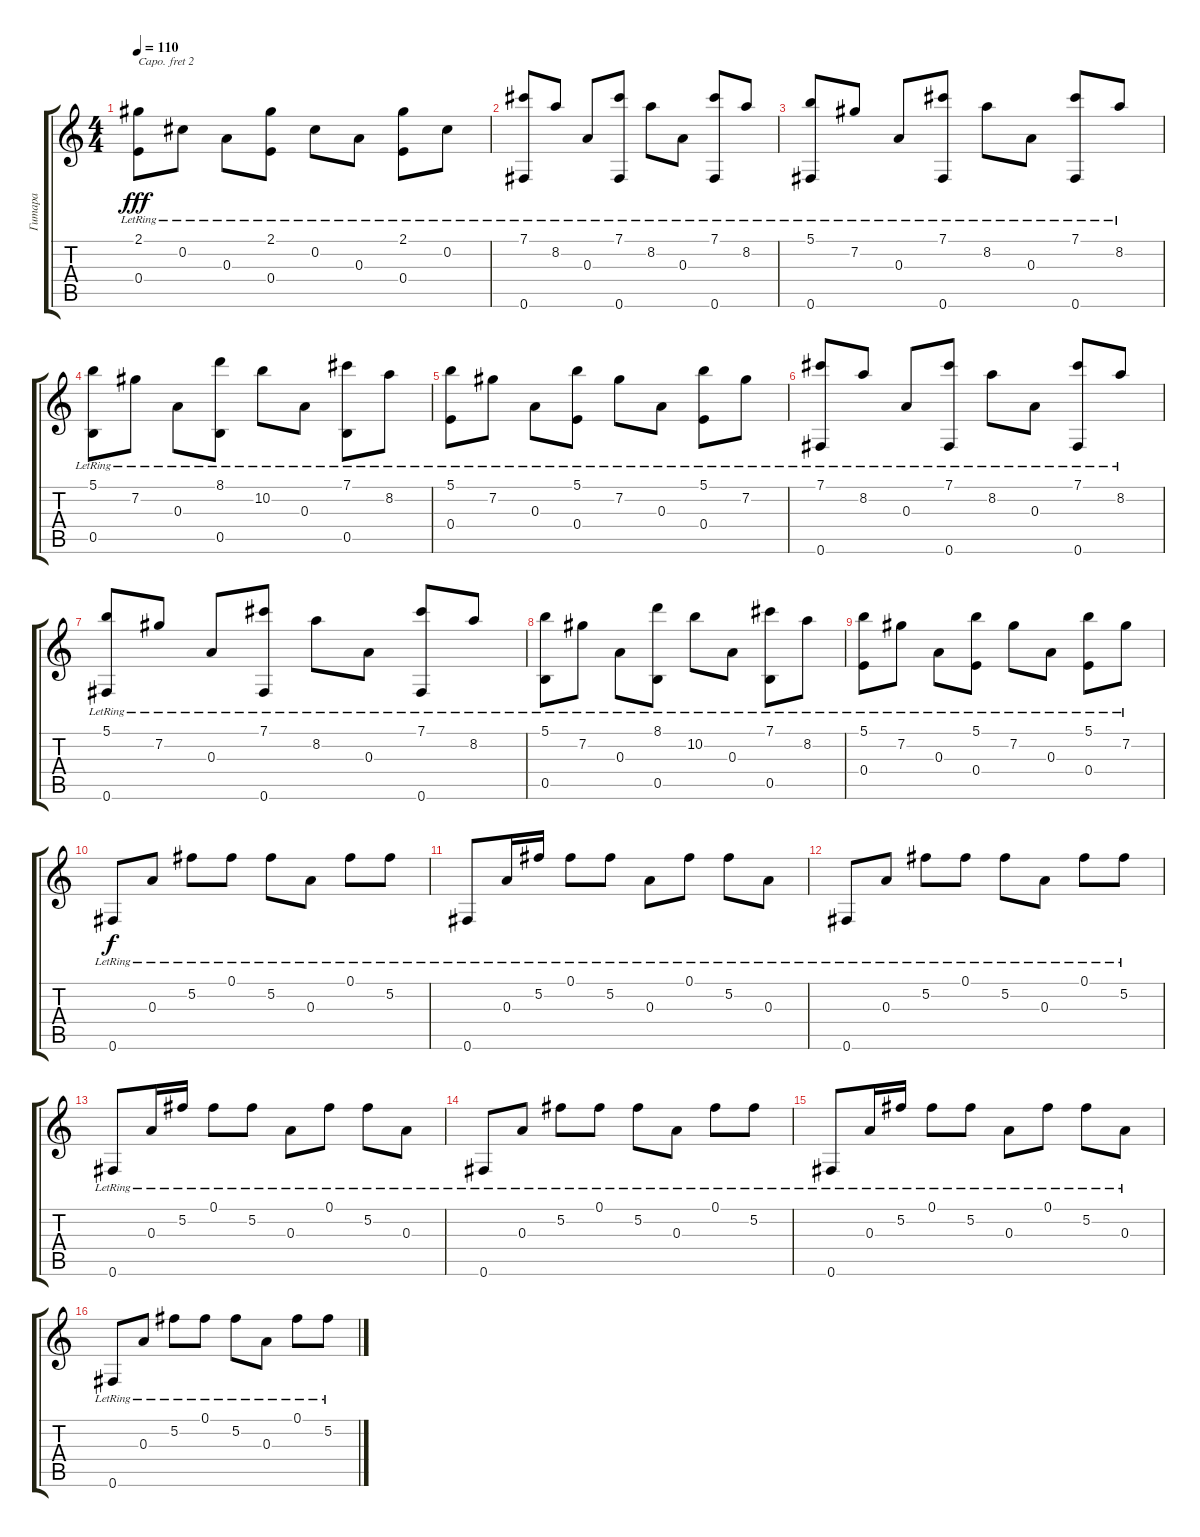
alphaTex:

\track ("Гитара" "Гитара") {instrument acousticguitarsteel}
\staff {score tabs}
\capo 2
\tuning (E4 B3 G3 D3 A2 E2) {hide}
\ts (4 4)
\tempo 110
\clef g2
\ks c
(2.1{lr} 0.4{lr}).8{dy fff} 0.2{lr}.8 0.3{lr}.8 (2.1{lr} 0.4{lr}).8 0.2{lr}.8 0.3{lr}.8 (2.1{lr} 0.4{lr}).8 0.2{lr}.8 |
(7.1{lr} 0.6{lr}).8 8.2{lr}.8 0.3{lr}.8 (7.1{lr} 0.6{lr}).8 8.2{lr}.8 0.3{lr}.8 (7.1{lr} 0.6{lr}).8 8.2{lr}.8 |
(5.1{lr} 0.6{lr}).8 7.2{lr}.8 0.3{lr}.8 (7.1{lr} 0.6{lr}).8 8.2{lr}.8 0.3{lr}.8 (7.1{lr} 0.6{lr}).8 8.2{lr}.8 |
(5.1{lr} 0.5{lr}).8 7.2{lr}.8 0.3{lr}.8 (8.1{lr} 0.5{lr}).8 10.2{lr}.8 0.3{lr}.8 (7.1{lr} 0.5{lr}).8 8.2{lr}.8 |
(5.1{lr} 0.4{lr}).8 7.2{lr}.8 0.3{lr}.8 (5.1{lr} 0.4{lr}).8 7.2{lr}.8 0.3{lr}.8 (5.1{lr} 0.4{lr}).8 7.2{lr}.8 |
(7.1{lr} 0.6{lr}).8 8.2{lr}.8 0.3{lr}.8 (7.1{lr} 0.6{lr}).8 8.2{lr}.8 0.3{lr}.8 (7.1{lr} 0.6{lr}).8 8.2{lr}.8 |
(5.1{lr} 0.6{lr}).8 7.2{lr}.8 0.3{lr}.8 (7.1{lr} 0.6{lr}).8 8.2{lr}.8 0.3{lr}.8 (7.1{lr} 0.6{lr}).8 8.2{lr}.8 |
(5.1{lr} 0.5{lr}).8 7.2{lr}.8 0.3{lr}.8 (8.1{lr} 0.5{lr}).8 10.2{lr}.8 0.3{lr}.8 (7.1{lr} 0.5{lr}).8 8.2{lr}.8 |
(5.1{lr} 0.4{lr}).8 7.2{lr}.8 0.3{lr}.8 (5.1{lr} 0.4{lr}).8 7.2{lr}.8 0.3{lr}.8 (5.1{lr} 0.4{lr}).8 7.2{lr}.8 |
0.6{lr}.8{dy f} 0.3{lr}.8 5.2{lr}.8 0.1{lr}.8 5.2{lr}.8 0.3{lr}.8 0.1{lr}.8 5.2{lr}.8 |
0.6{lr}.8 0.3{lr}.16 5.2{lr}.16 0.1{lr}.8 5.2{lr}.8 0.3{lr}.8 0.1{lr}.8 5.2{lr}.8 0.3{lr}.8 |
0.6{lr}.8 0.3{lr}.8 5.2{lr}.8 0.1{lr}.8 5.2{lr}.8 0.3{lr}.8 0.1{lr}.8 5.2{lr}.8 |
0.6{lr}.8 0.3{lr}.16 5.2{lr}.16 0.1{lr}.8 5.2{lr}.8 0.3{lr}.8 0.1{lr}.8 5.2{lr}.8 0.3{lr}.8 |
0.6{lr}.8 0.3{lr}.8 5.2{lr}.8 0.1{lr}.8 5.2{lr}.8 0.3{lr}.8 0.1{lr}.8 5.2{lr}.8 |
0.6{lr}.8 0.3{lr}.16 5.2{lr}.16 0.1{lr}.8 5.2{lr}.8 0.3{lr}.8 0.1{lr}.8 5.2{lr}.8 0.3{lr}.8 |
0.6{lr}.8 0.3{lr}.8 5.2{lr}.8 0.1{lr}.8 5.2{lr}.8 0.3{lr}.8 0.1{lr}.8 5.2{lr}.8
